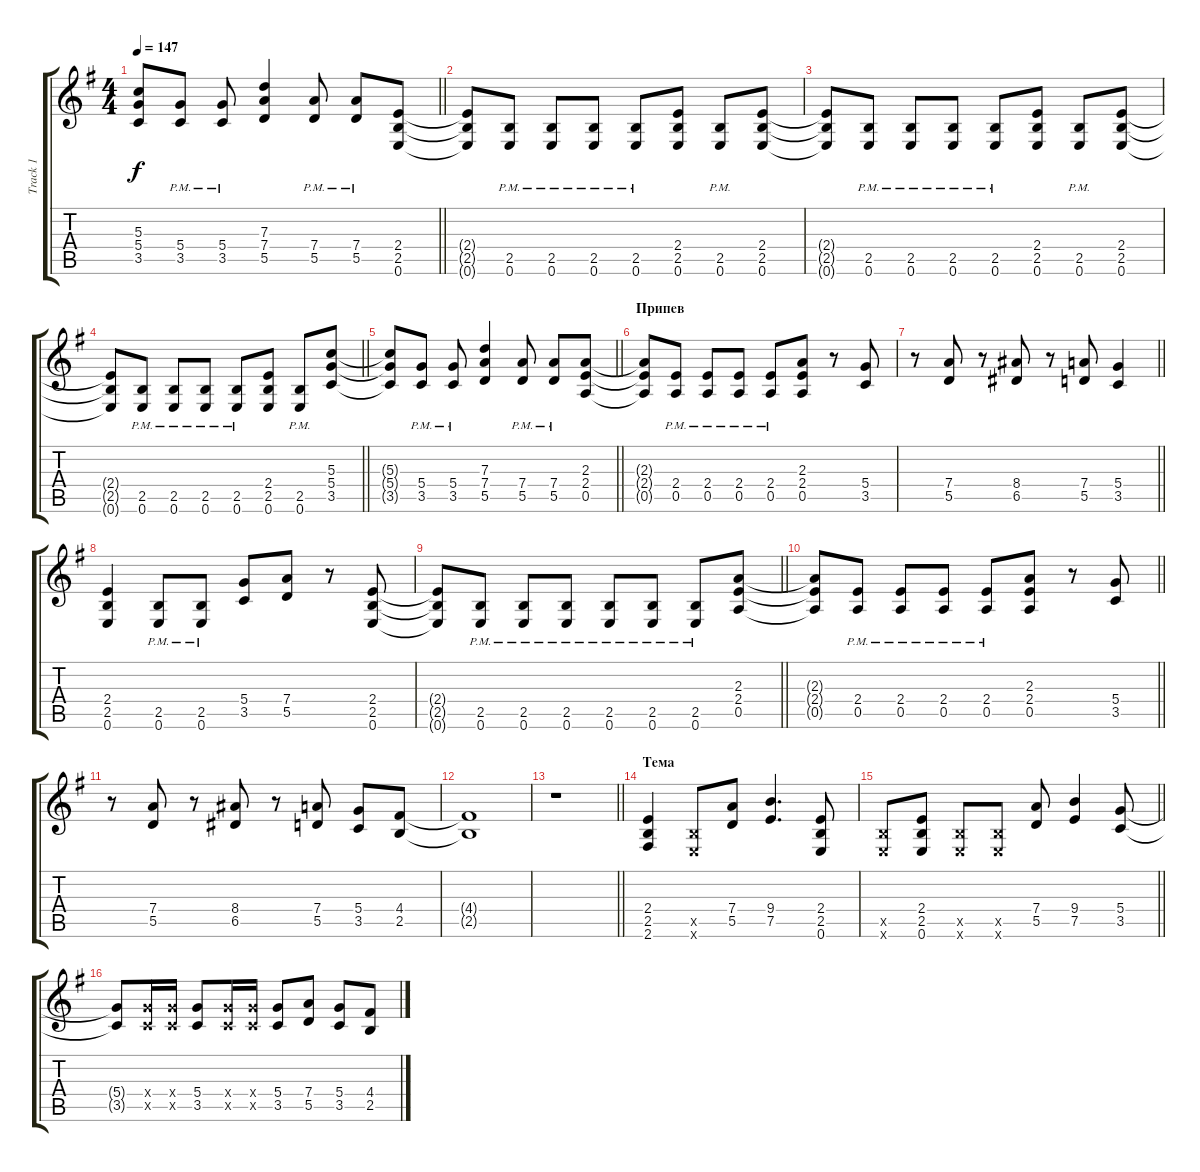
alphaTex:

\track ("Track 1" "Track 1") {instrument distortionguitar}
\staff {score tabs}
\tuning (E4 B3 G3 D3 A2 E2) {hide}
\ts (4 4)
\tempo 147
\clef g2
\barLineRight lightlight
\ks eminor
(5.3{t} 5.4{t} 3.5{t}).8{dy f} (5.4{pm} 3.5{pm}).8 (5.4{pm} 3.5{pm}).8 (7.3 7.4 5.5).4 (7.4{pm} 5.5{pm}).8 (7.4{pm} 5.5{pm}).8 (2.4 2.5 0.6).8 |
(2.4{t} 2.5{t} 0.6{t}).8 (2.5{pm} 0.6{pm}).8 (2.5{pm} 0.6{pm}).8 (2.5{pm} 0.6{pm}).8 (2.5{pm} 0.6{pm}).8 (2.4 2.5 0.6).8 (2.5{pm} 0.6{pm}).8 (2.4 2.5 0.6).8 |
(2.4{t} 2.5{t} 0.6{t}).8 (2.5{pm} 0.6{pm}).8 (2.5{pm} 0.6{pm}).8 (2.5{pm} 0.6{pm}).8 (2.5{pm} 0.6{pm}).8 (2.4 2.5 0.6).8 (2.5{pm} 0.6{pm}).8 (2.4 2.5 0.6).8 |
\barLineRight lightlight
(2.4{t} 2.5{t} 0.6{t}).8 (2.5{pm} 0.6{pm}).8 (2.5{pm} 0.6{pm}).8 (2.5{pm} 0.6{pm}).8 (2.5{pm} 0.6{pm}).8 (2.4 2.5 0.6).8 (2.5{pm} 0.6{pm}).8 (5.3 5.4 3.5).8 |
\barLineRight lightlight
(5.3{t} 5.4{t} 3.5{t}).8 (5.4{pm} 3.5{pm}).8 (5.4{pm} 3.5{pm}).8 (7.3 7.4 5.5).4 (7.4{pm} 5.5{pm}).8 (7.4{pm} 5.5{pm}).8 (2.3 2.4 0.5).8 |
\section ("" "Припев")
(2.3{t} 2.4{t} 0.5{t}).8 (2.4{pm} 0.5{pm}).8 (2.4{pm} 0.5{pm}).8 (2.4{pm} 0.5{pm}).8 (2.4{pm} 0.5{pm}).8 (2.3 2.4 0.5).8 r.8 (5.4 3.5).8 |
\barLineRight lightlight
r.8 (7.4 5.5).8 r.8 (8.4 6.5).8 r.8 (7.4 5.5).8 (5.4 3.5).4 |
(2.4 2.5 0.6).4 (2.5{pm} 0.6{pm}).8 (2.5{pm} 0.6{pm}).8 (5.4 3.5).8 (7.4 5.5).8 r.8 (2.4 2.5 0.6).8 |
\barLineRight lightlight
(2.4{t} 2.5{t} 0.6{t}).8 (2.5{pm} 0.6{pm}).8 (2.5{pm} 0.6{pm}).8 (2.5{pm} 0.6{pm}).8 (2.5{pm} 0.6{pm}).8 (2.5{pm} 0.6{pm}).8 (2.5{pm} 0.6{pm}).8 (2.3 2.4 0.5).8 |
\barLineRight lightlight
(2.3{t} 2.4{t} 0.5{t}).8 (2.4{pm} 0.5{pm}).8 (2.4{pm} 0.5{pm}).8 (2.4{pm} 0.5{pm}).8 (2.4{pm} 0.5{pm}).8 (2.3 2.4 0.5).8 r.8 (5.4 3.5).8 |
r.8 (7.4 5.5).8 r.8 (8.4 6.5).8 r.8 (7.4 5.5).8 (5.4 3.5).8 (4.4 2.5).8 |
(4.4{t} 2.5{t}).1 |
\barLineRight lightlight
r.1 |
\section ("" "Тема")
(2.4 2.5 2.6).4 (2.5{x} 0.6{x}).8 (7.4 5.5).8 (9.4 7.5).4{d} (2.4 2.5 0.6).8 |
\barLineRight lightlight
(2.5{x} 0.6{x}).8 (2.4 2.5 0.6).8 (2.5{x} 0.6{x}).8 (2.5{x} 0.6{x}).8 (7.4 5.5).8 (9.4 7.5).4 (5.4 3.5).8 |
(5.4{t} 3.5{t}).8 (5.4{x} 3.5{x}).16 (5.4{x} 3.5{x}).16 (5.4 3.5).8 (5.4{x} 3.5{x}).16 (5.4{x} 3.5{x}).16 (5.4 3.5).8 (7.4 5.5).8 (5.4 3.5).8 (4.4 2.5).8
